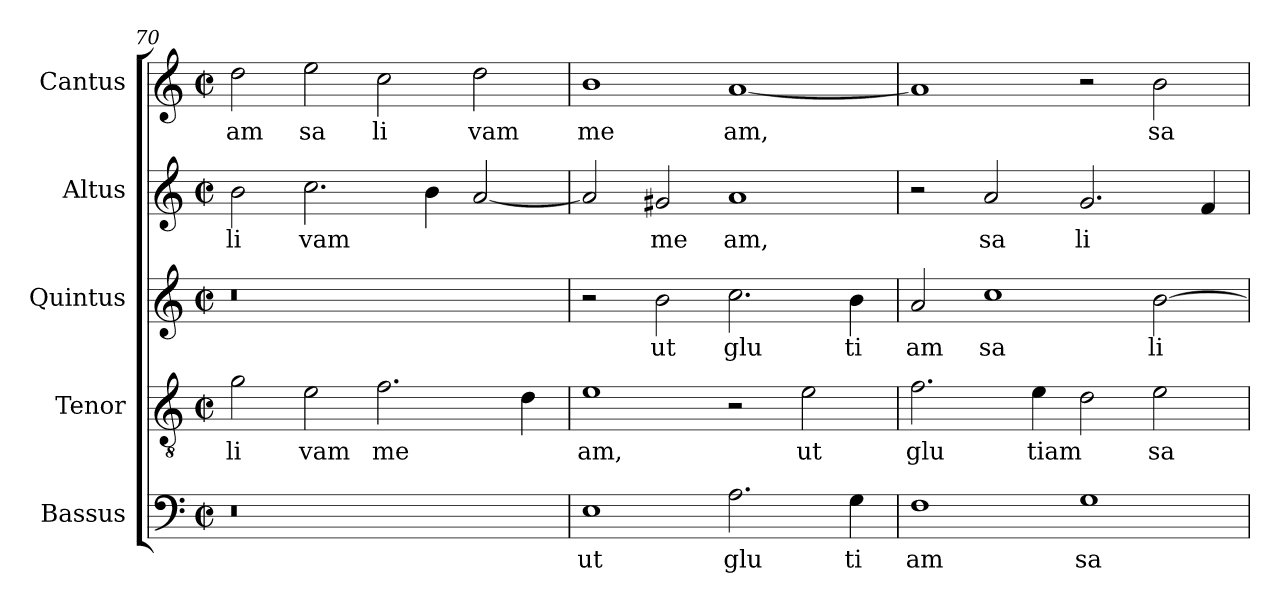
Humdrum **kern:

**kern	**text	**kern	**text	**kern	**text	**kern	**text	**kern	**text
*part5	*part5	*part4	*part4	*part3	*part3	*part2	*part2	*part1	*part1
*staff5	*staff5	*staff4	*staff4	*staff3	*staff3	*staff2	*staff2	*staff1	*staff1
*I"Bassus	*	*I"Tenor	*	*I"Quintus	*	*I"Altus	*	*I"Cantus	*
*clefF4	*	*clefGv2	*	*clefG2	*	*clefG2	*	*clefG2	*
*	*	*	*	*k[]	*	*k[]	*	*	*
*	*	*	*	*C:	*	*C:	*	*	*
*M2/2	*	*M2/2	*	*M2/2	*	*M2/2	*	*M2/2	*
*met(c|)	*	*met(c|)	*	*met(c|)	*	*met(c|)	*	*met(c|)	*
=70	=70	=70	=70	=70	=70	=70	=70	=70	=70
!	!	!	!LO:LY:b:cj	!	!	!	!LO:LY:b:cj	!	!LO:LY:b:cj
0r	.	2g\	li	0r	.	2b\	li	2dd\	am
!	!	!	!LO:LY:b:cj	!	!	!	!LO:LY:b	!	!LO:LY:b:cj
.	.	2e\	vam	.	.	2.cc\	vam	2ee\	sa
!	!	!	!LO:LY:b	!	!	!	!	!	!LO:LY:b:cj
.	.	2.f\	me	.	.	.	.	2cc\	li
.	.	.	.	.	.	4b\	.	.	.
!	!	!	!	!	!	!	!	!	!LO:LY:b:cj
.	.	.	.	.	.	[<2a/	.	2dd\	vam
.	.	4d\	.	.	.	.	.	.	.
=71	=71	=71	=71	=71	=71	=71	=71	=71	=71
!	!LO:LY:b:cj	!	!LO:LY:b:cj	!	!	!	!	!	!LO:LY:b:cj
1E	ut	1e	am,	2r	.	2a/]	.	1b	me
!	!	!	!	!	!LO:LY:b:cj	!	!LO:LY:b:cj	!	!
.	.	.	.	2b\	ut	2g#/	me	.	.
!	!LO:LY:b:cj	!	!	!	!LO:LY:b:cj	!	!LO:LY:b:cj	!	!LO:LY:b
2.A\	glu	2r	.	2.cc\	glu	1a	am,	[<1a	am,
!	!	!	!LO:LY:b:cj	!	!	!	!	!	!
.	.	2e\	ut	.	.	.	.	.	.
!	!LO:LY:b:cj	!	!	!	!LO:LY:b:cj	!	!	!	!
4G\	ti	.	.	4b\	ti	.	.	.	.
=72	=72	=72	=72	=72	=72	=72	=72	=72	=72
!	!LO:LY:b:cj	!	!LO:LY:b:cj	!	!LO:LY:b:cj	!	!	!	!
1F	am	2.f\	glu	2a/	am	2r	.	1a]	.
!	!	!	!	!	!LO:LY:b:cj	!	!LO:LY:b:cj	!	!
.	.	.	.	1cc	sa	2a/	sa	.	.
!	!	!	!LO:LY:b	!	!	!	!	!	!
.	.	4e\	tiam	.	.	.	.	.	.
!	!LO:LY:b:cj	!	!	!	!	!	!LO:LY:b:cj	!	!
1G	sa	2d\	.	.	.	2.g/	li	2r	.
!	!	!	!LO:LY:b:cj	!	!LO:LY:b:cj	!	!	!	!LO:LY:b:cj
.	.	2e\	sa	[>2b\	li	.	.	2b\	sa
.	.	.	.	.	.	4f/	.	.	.
=	=	=	=	=	=	=	=	=	=
*-	*-	*-	*-	*-	*-	*-	*-	*-	*-
